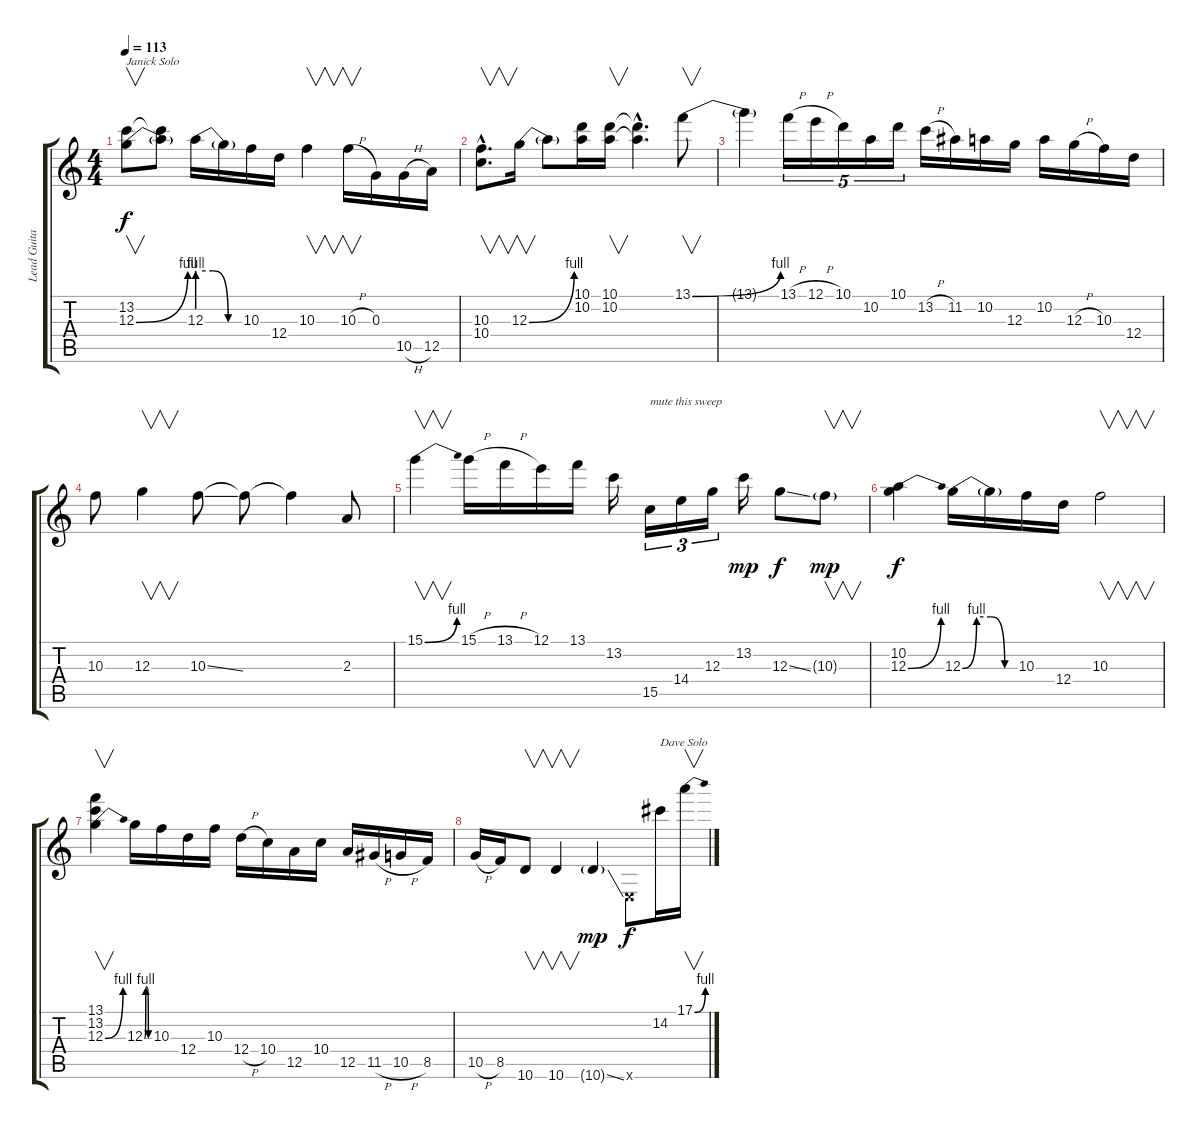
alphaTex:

\track ("Lead Guitar" "Lead Guita") {instrument overdrivenguitar}
\staff {score tabs}
\tuning (E4 B3 G3 D3 A2 E2) {hide}
\ts (4 4)
\tempo 113
\clef g2
\ks c
(13.2 12.3{be (bend 0 0 60 4)}).8{v txt "Janick Solo" dy f instrument overdrivenguitar} (13.2{t} 12.3{t}).8 12.3{be (custom 0 4 20 4 40 0 60 0)}.16 12.3{t}.16 10.3.16 12.4.16 10.3.4{v} 10.3{h}.16{v} 0.3.16 10.5{h}.16 12.5.16 |
(10.3{hac} 10.4{hac}).8{v d} 12.3{be (bend 0 0 60 4)}.16{v} 12.3{t}.8 (10.1 10.2).16 (10.1 10.2).16{v} (10.1{hac t} 10.2{hac t}).4{d} 13.1{be (bend 0 0 60 4)}.8{v} |
13.1{t}.4 13.1{h}.16{tu (5 4)} 12.1{h}.16{tu (5 4)} 10.1.16{tu (5 4)} 10.2.16{tu (5 4)} 10.1.16{tu (5 4)} 13.2{h}.16 11.2.16 10.2.16 12.3.16 10.2.16 12.3{h}.16 10.3.16 12.4.16 |
10.3.8 12.3.4{v} 10.3{ss}.8 10.3{t}.8 10.3{t}.4 2.3.8 |
15.1{be (bend 0 0 60 4)}.4{v} 15.1{h}.16 13.1{h}.16 12.1.16 13.1.16 13.2.16 15.5.16{tu (3 2) txt "mute this sweep"} 14.4.16{tu (3 2)} 12.3.16{tu (3 2)} 13.2.16{dy mp} 12.3{ss}.8{dy f} 10.3{g}.8{v dy mp} |
(10.2 12.3{be (bend 0 0 60 4)}).4{dy f} 12.3{be (custom 0 0 15 4 30 4 45 0 60 0)}.16 12.3{t}.16 10.3.16 12.4.16 10.3.2{v} |
(13.1 13.2 12.3{be (bend 0 0 60 4)}).4{v} 12.3{be (custom 0 0 15 4 30 4 45 0 60 0)}.16 10.3.16 12.4.16 10.3.16 12.4{h}.16 10.4.16 12.5.16 10.4.16 12.5.16 11.5{h}.16 10.5{h}.16 8.5.16 |
10.5{h}.16 8.5.16 10.6.8{v} 10.6.4{v} 10.6{ss g}.4{dy mp} 0.6{x}.8{dy f} 14.2.16{txt "Dave Solo"} 17.1{be (bend 0 0 60 4)}.16{v}
